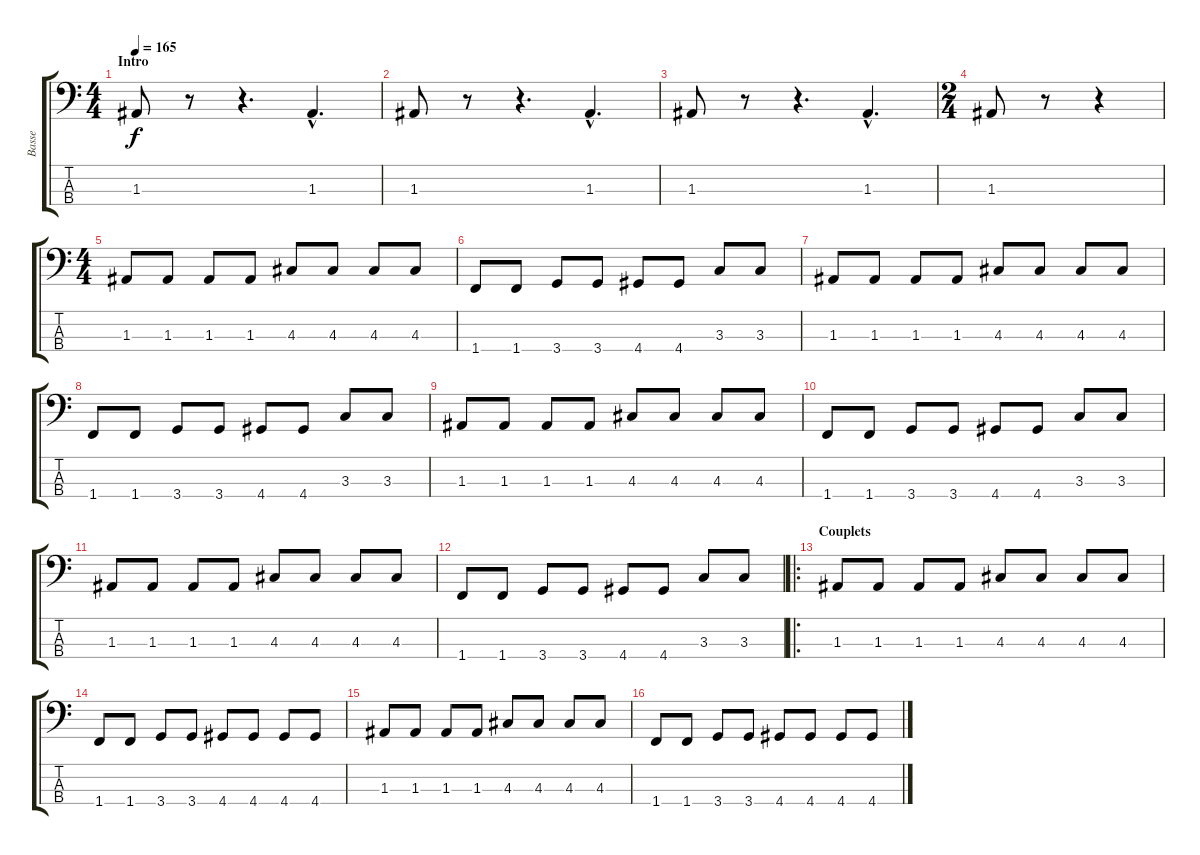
\track ("Basse" "Basse") {instrument electricbassfinger}
\staff {score tabs}
\tuning (G2 D2 A1 E1) {hide}
\ts (4 4)
\section ("" "Intro")
\tempo 165
\clef f4
\ks c
1.3.8{dy f instrument electricbassfinger} r.8 r.4{d} 1.3{hac}.4{d} |
1.3.8 r.8 r.4{d} 1.3{hac}.4{d} |
1.3.8 r.8 r.4{d} 1.3{hac}.4{d} |
\ts (2 4)
1.3.8 r.8 r.4 |
\ts (4 4)
1.3.8 1.3.8 1.3.8 1.3.8 4.3.8 4.3.8 4.3.8 4.3.8 |
1.4.8 1.4.8 3.4.8 3.4.8 4.4.8 4.4.8 3.3.8 3.3.8 |
1.3.8 1.3.8 1.3.8 1.3.8 4.3.8 4.3.8 4.3.8 4.3.8 |
1.4.8 1.4.8 3.4.8 3.4.8 4.4.8 4.4.8 3.3.8 3.3.8 |
1.3.8 1.3.8 1.3.8 1.3.8 4.3.8 4.3.8 4.3.8 4.3.8 |
1.4.8 1.4.8 3.4.8 3.4.8 4.4.8 4.4.8 3.3.8 3.3.8 |
1.3.8 1.3.8 1.3.8 1.3.8 4.3.8 4.3.8 4.3.8 4.3.8 |
1.4.8 1.4.8 3.4.8 3.4.8 4.4.8 4.4.8 3.3.8 3.3.8 |
\ro
\section ("" "Couplets")
1.3.8 1.3.8 1.3.8 1.3.8 4.3.8 4.3.8 4.3.8 4.3.8 |
1.4.8 1.4.8 3.4.8 3.4.8 4.4.8 4.4.8 4.4.8 4.4.8 |
1.3.8 1.3.8 1.3.8 1.3.8 4.3.8 4.3.8 4.3.8 4.3.8 |
1.4.8 1.4.8 3.4.8 3.4.8 4.4.8 4.4.8 4.4.8 4.4.8
